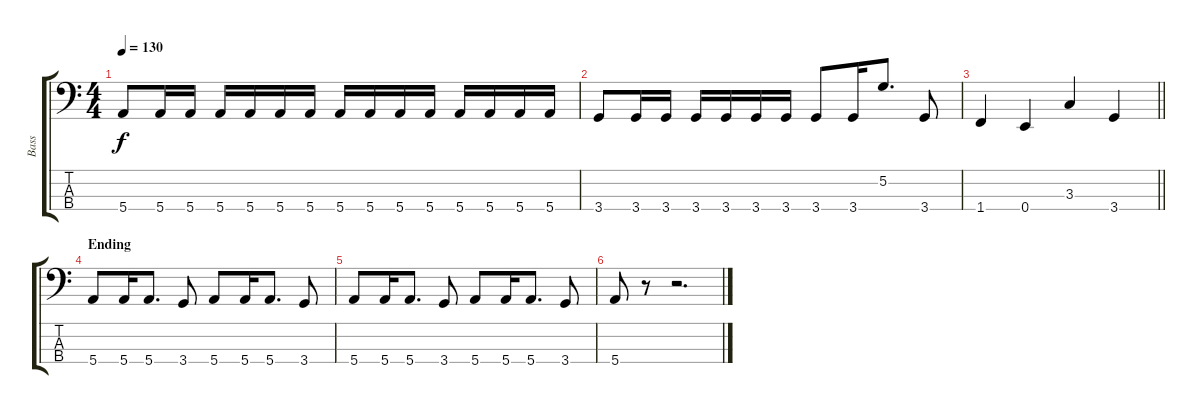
\track ("Bass" "Bass") {instrument electricbasspick}
\staff {score tabs}
\tuning (G2 D2 A1 E1) {hide}
\ts (4 4)
\tempo 130
\clef f4
\ks c
5.4.8{dy f} 5.4.16 5.4.16 5.4.16 5.4.16 5.4.16 5.4.16 5.4.16 5.4.16 5.4.16 5.4.16 5.4.16 5.4.16 5.4.16 5.4.16 |
3.4.8 3.4.16 3.4.16 3.4.16 3.4.16 3.4.16 3.4.16 3.4.8 3.4.16 5.2.8{d} 3.4.8 |
\barLineRight lightlight
1.4.4 0.4.4 3.3.4 3.4.4 |
\section ("" "Ending")
5.4.8 5.4.16 5.4.8{d} 3.4.8 5.4.8 5.4.16 5.4.8{d} 3.4.8 |
5.4.8 5.4.16 5.4.8{d} 3.4.8 5.4.8 5.4.16 5.4.8{d} 3.4.8 |
5.4.8 r.8 r.2{d}
